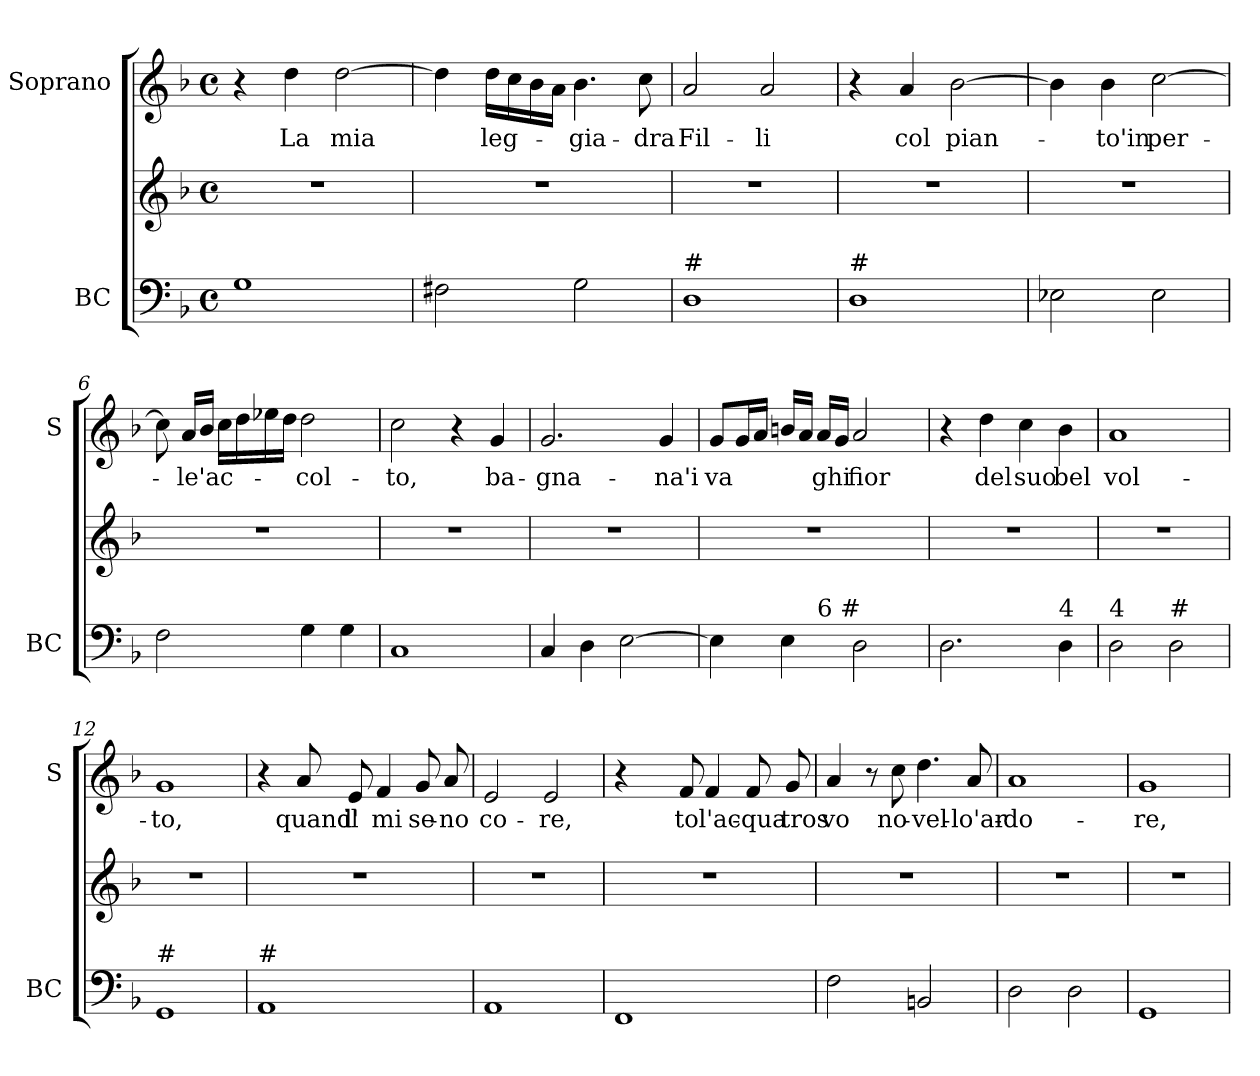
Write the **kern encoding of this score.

**kern	**kern	**kern	**text
*part2	*part2	*part1	*part1
*staff3	*staff2	*staff1	*staff1
*I"BC	*	*I"Soprano	*
*I'BC	*	*I'S	*
*clefF4	*clefG2	*clefG2	*
*k[b-]	*k[b-]	*k[b-]	*
*F:	*F:	*F:	*
*M4/4	*M4/4	*M4/4	*
*met(c)	*met(c)	*met(c)	*
=1	=1	=1	=1
1G	1r	4r	.
!	!	!	!LO:LY:b
.	.	4dd\	La
!	!	!	!LO:LY:b
.	.	[2dd\	mia
=2	=2	=2	=2
2F#X\	1r	4dd\]	.
!	!	!	!LO:LY:b
.	.	16dd\LL	leg-
.	.	16cc\	.
.	.	16b-\	.
.	.	16a\JJ	.
!	!	!	!LO:LY:b
2G\	.	4.b-\	-gia-
!	!	!	!LO:LY:b
.	.	8cc\	-dra
=3	=3	=3	=3
!LO:TX:a:t=#	!	!	!
!	!	!	!LO:LY:b
1D	1r	2a/	Fil-
!	!	!	!LO:LY:b
.	.	2a/	-li
=4	=4	=4	=4
!LO:TX:a:t=#	!	!	!
1D	1r	4r	.
!	!	!	!LO:LY:b
.	.	4a/	col
!	!	!	!LO:LY:b
.	.	[2b-\	pian-
=5	=5	=5	=5
2E-X\	1r	4b-\]	.
!	!	!	!LO:LY:b
.	.	4b-\	-to'in
!	!	!	!LO:LY:b
2E-\	.	[2cc\	per-
!!LO:LB:g=z
=6	=6	=6	=6
2F\	1r	8cc\]	.
!	!	!	!LO:LY:b
.	.	16a/LL	-le'ac-
.	.	16b-/JJ	.
.	.	16cc\LL	.
.	.	16dd\	.
.	.	16ee-X\	.
.	.	16dd\JJ	.
!	!	!	!LO:LY:b
4G\	.	2dd\	-col-
4G\	.	.	.
=7	=7	=7	=7
!	!	!	!LO:LY:b
1C	1r	2cc\	-to,
.	.	4r	.
!	!	!	!LO:LY:b
.	.	4g/	ba-
=8	=8	=8	=8
!	!	!	!LO:LY:b
4C/	1r	2.g/	-gna-
4D\	.	.	.
[2E\	.	.	.
!	!	!	!LO:LY:b
.	.	4g/	-na'i
=9	=9	=9	=9
!	!	!	!LO:LY:b
*^	*	*	*
4E\]	4.ryy	1r	8g/L	va
.	.	.	16g/L	.
.	.	.	16a/JJ	.
4E\	.	.	16bn/LL	.
.	.	.	16a/JJ	.
!	!LO:TX:a:t=6 #	!	!	!
!	!	!	!	!LO:LY:b
.	2ryy	.	16a/LL	ghi
.	.	.	16g/JJ	.
!	!	!	!	!LO:LY:b
2D\	.	.	2a/	fior
.	8ryy	.	.	.
=10	=10	=10	=10	=10
!LO:TX:a:t=#	!	!	!	!
!LO:TX:a:t=#	!	!	!	!
*v	*v	*	*	*
2.D\	1r	4r	.
!	!	!	!LO:LY:b
.	.	4dd\	del
!	!	!	!LO:LY:b
.	.	4cc\	suo
!LO:TX:a:t=4	!	!	!
!	!	!	!LO:LY:b
4D\	.	4b-\	bel
!!LO:LB:g=z
=11	=11	=11	=11
!LO:TX:a:t=4	!	!	!
!	!	!	!LO:LY:b
2D\	1r	1a	vol-
!LO:TX:a:t=#	!	!	!
2D\	.	.	.
=12	=12	=12	=12
!LO:TX:a:t=#	!	!	!
!	!	!	!LO:LY:b
1GG	1r	1g	-to,
=13	=13	=13	=13
!LO:TX:a:t=#	!	!	!
1AA	1r	4r	.
!	!	!	!LO:LY:b
.	.	8a/	quand'
!	!	!	!LO:LY:b
.	.	8e/	il
!	!	!	!LO:LY:b
.	.	4f/	mi
!	!	!	!LO:LY:b
.	.	8g/	se-
!	!	!	!LO:LY:b
.	.	8a/	-no
=14	=14	=14	=14
!	!	!	!LO:LY:b
1AA	1r	2e/	co-
!	!	!	!LO:LY:b
.	.	2e/	-re,
=15	=15	=15	=15
1FF	1r	4r	.
!	!	!	!LO:LY:b
.	.	8f/yy	sot-
!	!	!	!LO:LY:b
.	.	8f/	-to
!	!	!	!LO:LY:b
.	.	4f/	l'ac-
!	!	!	!LO:LY:b
.	.	8f/	-qua
!	!	!	!LO:LY:b
.	.	8g/	tros
!!LO:PB:g=z
=16	=16	=16	=16
!	!	!	!LO:LY:b
2F\	1r	4a/	vo
.	.	8r	.
!	!	!	!LO:LY:b
.	.	8cc\	no-
!	!	!	!LO:LY:b
2BBn/	.	4.dd\	-vel-
!	!	!	!LO:LY:b
.	.	8a/	-lo'ar-
=17	=17	=17	=17
!	!	!	!LO:LY:b
2D\	1r	1a	-do-
2D\	.	.	.
=18	=18	=18	=18
!	!	!	!LO:LY:b
1GG	1r	1g	-re,
=	=	=	=
*-	*-	*-	*-
